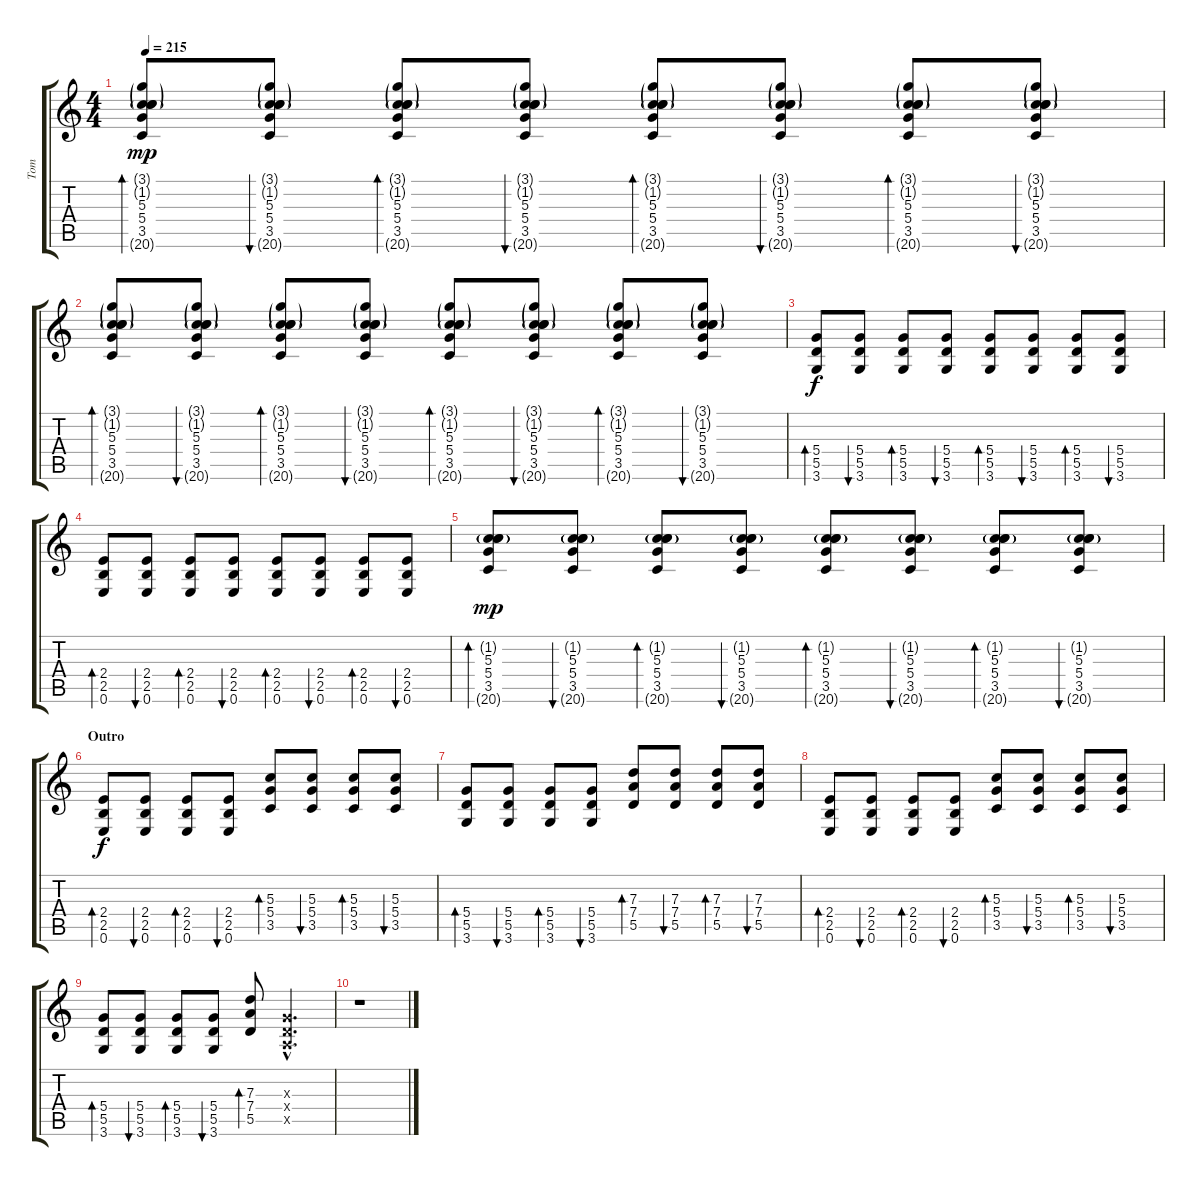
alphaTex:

\track ("Tom" "Tom") {instrument overdrivenguitar}
\staff {score tabs}
\tuning (E4 B3 G3 D3 A2 E2) {hide}
\ts (4 4)
\tempo 215
\clef g2
\ks c
(3.1{g} 1.2{g} 5.3 5.4 3.5 20.6{g}).8{bd 60 dy mp} (3.1{g} 1.2{g} 5.3 5.4 3.5 20.6{g}).8{bu 60} (3.1{g} 1.2{g} 5.3 5.4 3.5 20.6{g}).8{bd 60} (3.1{g} 1.2{g} 5.3 5.4 3.5 20.6{g}).8{bu 60} (3.1{g} 1.2{g} 5.3 5.4 3.5 20.6{g}).8{bd 60} (3.1{g} 1.2{g} 5.3 5.4 3.5 20.6{g}).8{bu 60} (3.1{g} 1.2{g} 5.3 5.4 3.5 20.6{g}).8{bd 60} (3.1{g} 1.2{g} 5.3 5.4 3.5 20.6{g}).8{bu 60} |
(3.1{g} 1.2{g} 5.3 5.4 3.5 20.6{g}).8{bd 60} (3.1{g} 1.2{g} 5.3 5.4 3.5 20.6{g}).8{bu 60} (3.1{g} 1.2{g} 5.3 5.4 3.5 20.6{g}).8{bd 60} (3.1{g} 1.2{g} 5.3 5.4 3.5 20.6{g}).8{bu 60} (3.1{g} 1.2{g} 5.3 5.4 3.5 20.6{g}).8{bd 60} (3.1{g} 1.2{g} 5.3 5.4 3.5 20.6{g}).8{bu 60} (3.1{g} 1.2{g} 5.3 5.4 3.5 20.6{g}).8{bd 60} (3.1{g} 1.2{g} 5.3 5.4 3.5 20.6{g}).8{bu 60} |
(5.4 5.5 3.6).8{bd 60 dy f} (5.4 5.5 3.6).8{bu 60} (5.4 5.5 3.6).8{bd 60} (5.4 5.5 3.6).8{bu 60} (5.4 5.5 3.6).8{bd 60} (5.4 5.5 3.6).8{bu 60} (5.4 5.5 3.6).8{bd 60} (5.4 5.5 3.6).8{bu 60} |
(2.4 2.5 0.6).8{bd 60} (2.4 2.5 0.6).8{bu 60} (2.4 2.5 0.6).8{bd 60} (2.4 2.5 0.6).8{bu 60} (2.4 2.5 0.6).8{bd 60} (2.4 2.5 0.6).8{bu 60} (2.4 2.5 0.6).8{bd 60} (2.4 2.5 0.6).8{bu 60} |
(1.2{g} 5.3 5.4 3.5 20.6{g}).8{bd 60 dy mp} (1.2{g} 5.3 5.4 3.5 20.6{g}).8{bu 60} (1.2{g} 5.3 5.4 3.5 20.6{g}).8{bd 60} (1.2{g} 5.3 5.4 3.5 20.6{g}).8{bu 60} (1.2{g} 5.3 5.4 3.5 20.6{g}).8{bd 60} (1.2{g} 5.3 5.4 3.5 20.6{g}).8{bu 60} (1.2{g} 5.3 5.4 3.5 20.6{g}).8{bd 60} (1.2{g} 5.3 5.4 3.5 20.6{g}).8{bu 60} |
\section ("" "Outro")
(2.4 2.5 0.6).8{bd 60 dy f} (2.4 2.5 0.6).8{bu 60} (2.4 2.5 0.6).8{bd 60} (2.4 2.5 0.6).8{bu 60} (5.3 5.4 3.5).8{bd 60} (5.3 5.4 3.5).8{bu 60} (5.3 5.4 3.5).8{bd 60} (5.3 5.4 3.5).8{bu 60} |
(5.4 5.5 3.6).8{bd 60} (5.4 5.5 3.6).8{bu 60} (5.4 5.5 3.6).8{bd 60} (5.4 5.5 3.6).8{bu 60} (7.3 7.4 5.5).8{bd 60} (7.3 7.4 5.5).8{bu 60} (7.3 7.4 5.5).8{bd 60} (7.3 7.4 5.5).8{bu 60} |
(2.4 2.5 0.6).8{bd 60} (2.4 2.5 0.6).8{bu 60} (2.4 2.5 0.6).8{bd 60} (2.4 2.5 0.6).8{bu 60} (5.3 5.4 3.5).8{bd 60} (5.3 5.4 3.5).8{bu 60} (5.3 5.4 3.5).8{bd 60} (5.3 5.4 3.5).8{bu 60} |
(5.4 5.5 3.6).8{bd 60} (5.4 5.5 3.6).8{bu 60} (5.4 5.5 3.6).8{bd 60} (5.4 5.5 3.6).8{bu 60} (7.3 7.4 5.5).8{bd 60} (0.3{hac x} 0.4{hac x} 0.5{hac x}).4{d volume 1} |
r.1
